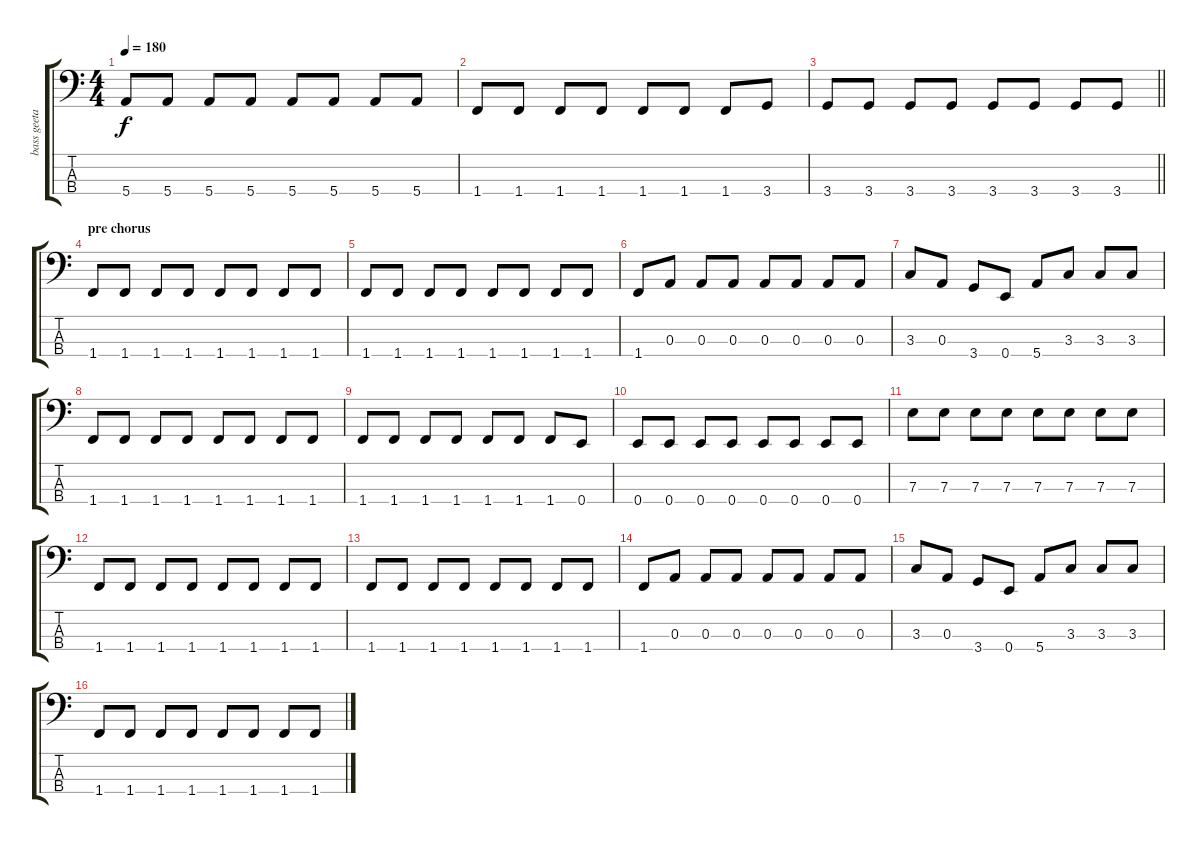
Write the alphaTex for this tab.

\track ("bass geetar" "bass geeta") {instrument electricbasspick}
\staff {score tabs}
\tuning (G2 D2 A1 E1) {hide}
\ts (4 4)
\tempo 180
\clef f4
\ks c
5.4.8{dy f} 5.4.8 5.4.8 5.4.8 5.4.8 5.4.8 5.4.8 5.4.8 |
1.4.8 1.4.8 1.4.8 1.4.8 1.4.8 1.4.8 1.4.8 3.4.8 |
\barLineRight lightlight
3.4.8 3.4.8 3.4.8 3.4.8 3.4.8 3.4.8 3.4.8 3.4.8 |
\section ("" "pre chorus")
1.4.8 1.4.8 1.4.8 1.4.8 1.4.8 1.4.8 1.4.8 1.4.8 |
1.4.8 1.4.8 1.4.8 1.4.8 1.4.8 1.4.8 1.4.8 1.4.8 |
1.4.8 0.3.8 0.3.8 0.3.8 0.3.8 0.3.8 0.3.8 0.3.8 |
3.3.8 0.3.8 3.4.8 0.4.8 5.4.8 3.3.8 3.3.8 3.3.8 |
1.4.8 1.4.8 1.4.8 1.4.8 1.4.8 1.4.8 1.4.8 1.4.8 |
1.4.8 1.4.8 1.4.8 1.4.8 1.4.8 1.4.8 1.4.8 0.4.8 |
0.4.8 0.4.8 0.4.8 0.4.8 0.4.8 0.4.8 0.4.8 0.4.8 |
7.3.8 7.3.8 7.3.8 7.3.8 7.3.8 7.3.8 7.3.8 7.3.8 |
1.4.8 1.4.8 1.4.8 1.4.8 1.4.8 1.4.8 1.4.8 1.4.8 |
1.4.8 1.4.8 1.4.8 1.4.8 1.4.8 1.4.8 1.4.8 1.4.8 |
1.4.8 0.3.8 0.3.8 0.3.8 0.3.8 0.3.8 0.3.8 0.3.8 |
3.3.8 0.3.8 3.4.8 0.4.8 5.4.8 3.3.8 3.3.8 3.3.8 |
1.4.8 1.4.8 1.4.8 1.4.8 1.4.8 1.4.8 1.4.8 1.4.8
